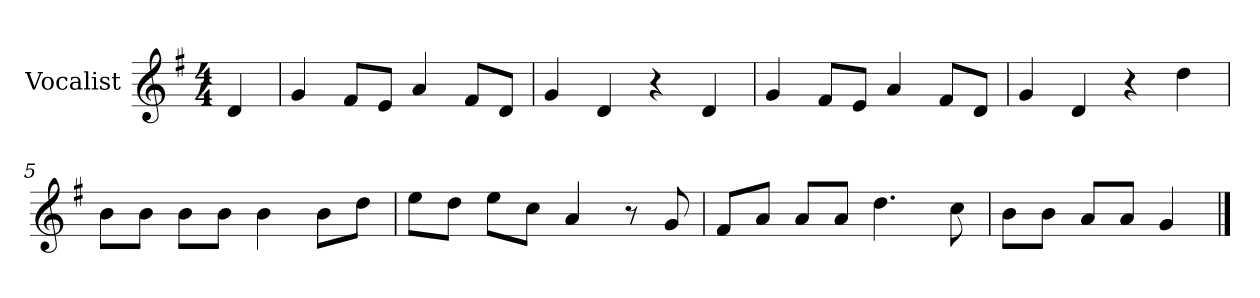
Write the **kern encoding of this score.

**kern
*part1
*staff1
*I"Vocalist
*k[f#]
*G:
*M4/4
=
4d
=1
4g
8f#L
8eJ
4a
8f#L
8dJ
=2
4g
4d
4r
4d
=3
4g
8f#L
8eJ
4a
8f#L
8dJ
=4
4g
4d
4r
4dd
=5
8bL
8bJ
8bL
8bJ
4b
8bL
8ddJ
=6
8eeL
8ddJ
8eeL
8ccJ
4a
8r
8g
=7
8f#L
8aJ
8aL
8aJ
4.dd
8cc
=8
8bL
8bJ
8aL
8aJ
4g
==
*-
